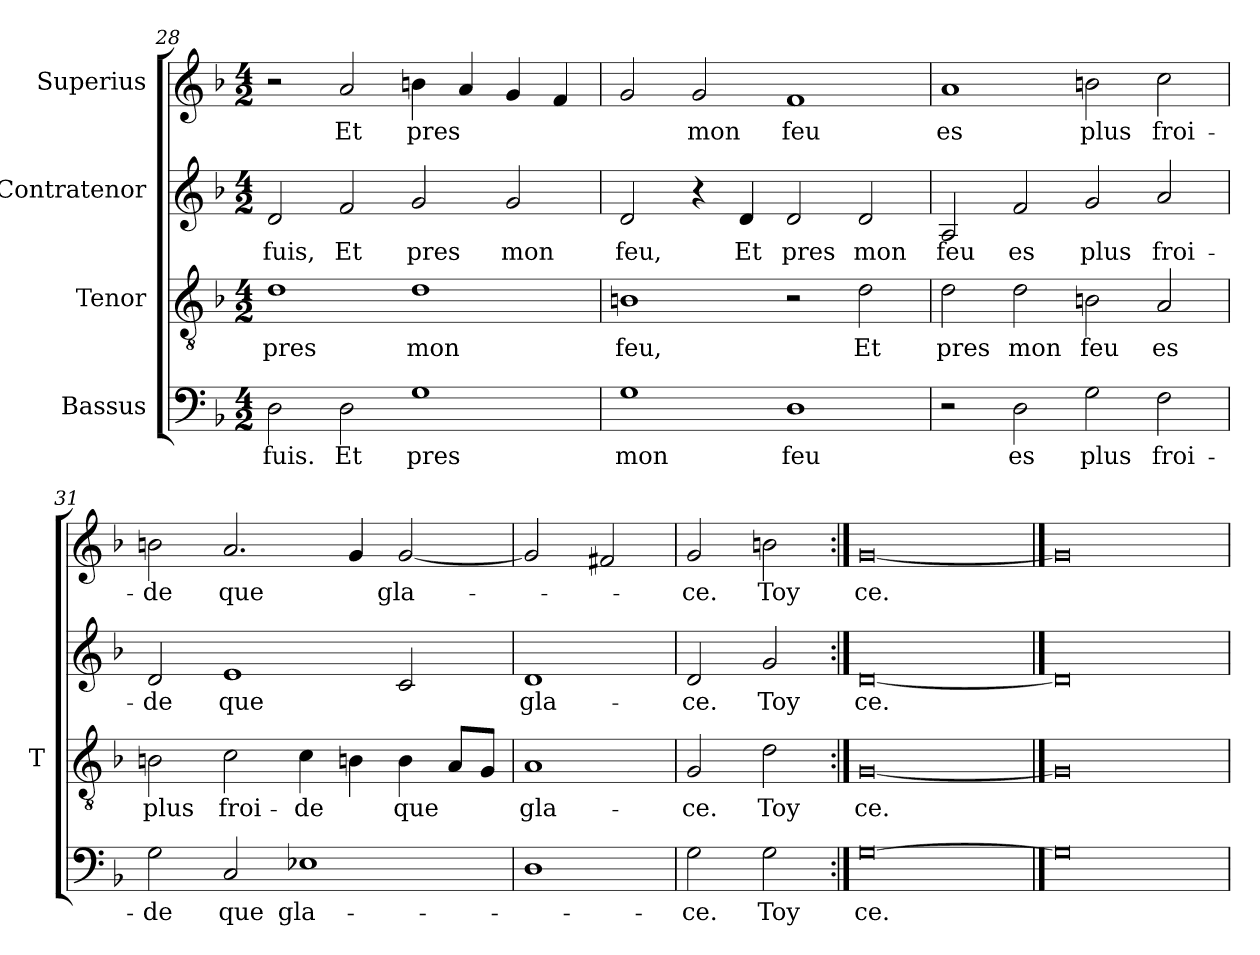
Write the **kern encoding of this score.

**kern	**text	**kern	**text	**kern	**text	**kern	**text
*part4	*part4	*part3	*part3	*part2	*part2	*part1	*part1
*staff4	*staff4	*staff3	*staff3	*staff2	*staff2	*staff1	*staff1
*I"Bassus	*	*I"Tenor	*	*I"Contratenor	*	*I"Superius	*
*	*	*I'T	*	*	*	*	*
*clefF4	*	*clefGv2	*	*clefG2	*	*clefG2	*
*k[b-]	*	*k[b-]	*	*k[b-]	*	*k[b-]	*
*M4/2	*	*M4/2	*	*M4/2	*	*M4/2	*
=28	=28	=28	=28	=28	=28	=28	=28
2D	-fuis.	1d	-pres	2d	-fuis,	2r	.
2D	-Et	.	.	2f	-Et	2a	-Et
1G	-pres	1d	-mon	2g	-pres	4b	-pres
.	.	.	.	.	.	4a	.
.	.	.	.	2g	-mon	4g	.
.	.	.	.	.	.	4f	.
=29	=29	=29	=29	=29	=29	=29	=29
1G	-mon	1Bn	-feu,	2d	-feu,	2g	.
.	.	.	.	4r	.	2g	-mon
.	.	.	.	4d	-Et	.	.
1D	-feu	2r	.	2d	-pres	1f	-feu
.	.	2d	-Et	2d	-mon	.	.
=30	=30	=30	=30	=30	=30	=30	=30
2r	.	2d	-pres	2A	-feu	1a	-es
2D	-es	2d	-mon	2f	-es	.	.
2G	-plus	2Bn	-feu	2g	-plus	2b	-plus
2F	froi-	2A	-es	2a	froi-	2cc	froi-
=31	=31	=31	=31	=31	=31	=31	=31
2G	-de	2Bn	-plus	2d	-de	2b	-de
2C	-que	2c	froi-	1e	-que	2.a	-que
1E-X	gla-	4c	-de	.	.	.	.
.	.	4Bn	.	.	.	4g	.
.	.	4B	-que	2c	.	[2g	gla-
.	.	8AL	.	.	.	.	.
.	.	8GJ	.	.	.	.	.
=32	=32	=32	=32	=32	=32	=32	=32
1D	.	1A	gla-	1d	gla-	2g]	.
.	.	.	.	.	.	2f#X	.
=33	=33	=33	=33	=33	=33	=33	=33
2G	-ce.	2G	-ce.	2d	-ce.	2g	-ce.
2G	-Toy	2d	-Toy	2g	-Toy	2b	-Toy
=34:|!	=34:|!	=34:|!	=34:|!	=34:|!	=34:|!	=34:|!	=34:|!
[0G	-ce.	[0G	-ce.	[0d	-ce.	[0g	-ce.
==35	==35	==35	==35	==35	==35	==35	==35
0G]	.	0G]	.	0d]	.	0g]	.
=	=	=	=	=	=	=	=
*-	*-	*-	*-	*-	*-	*-	*-
